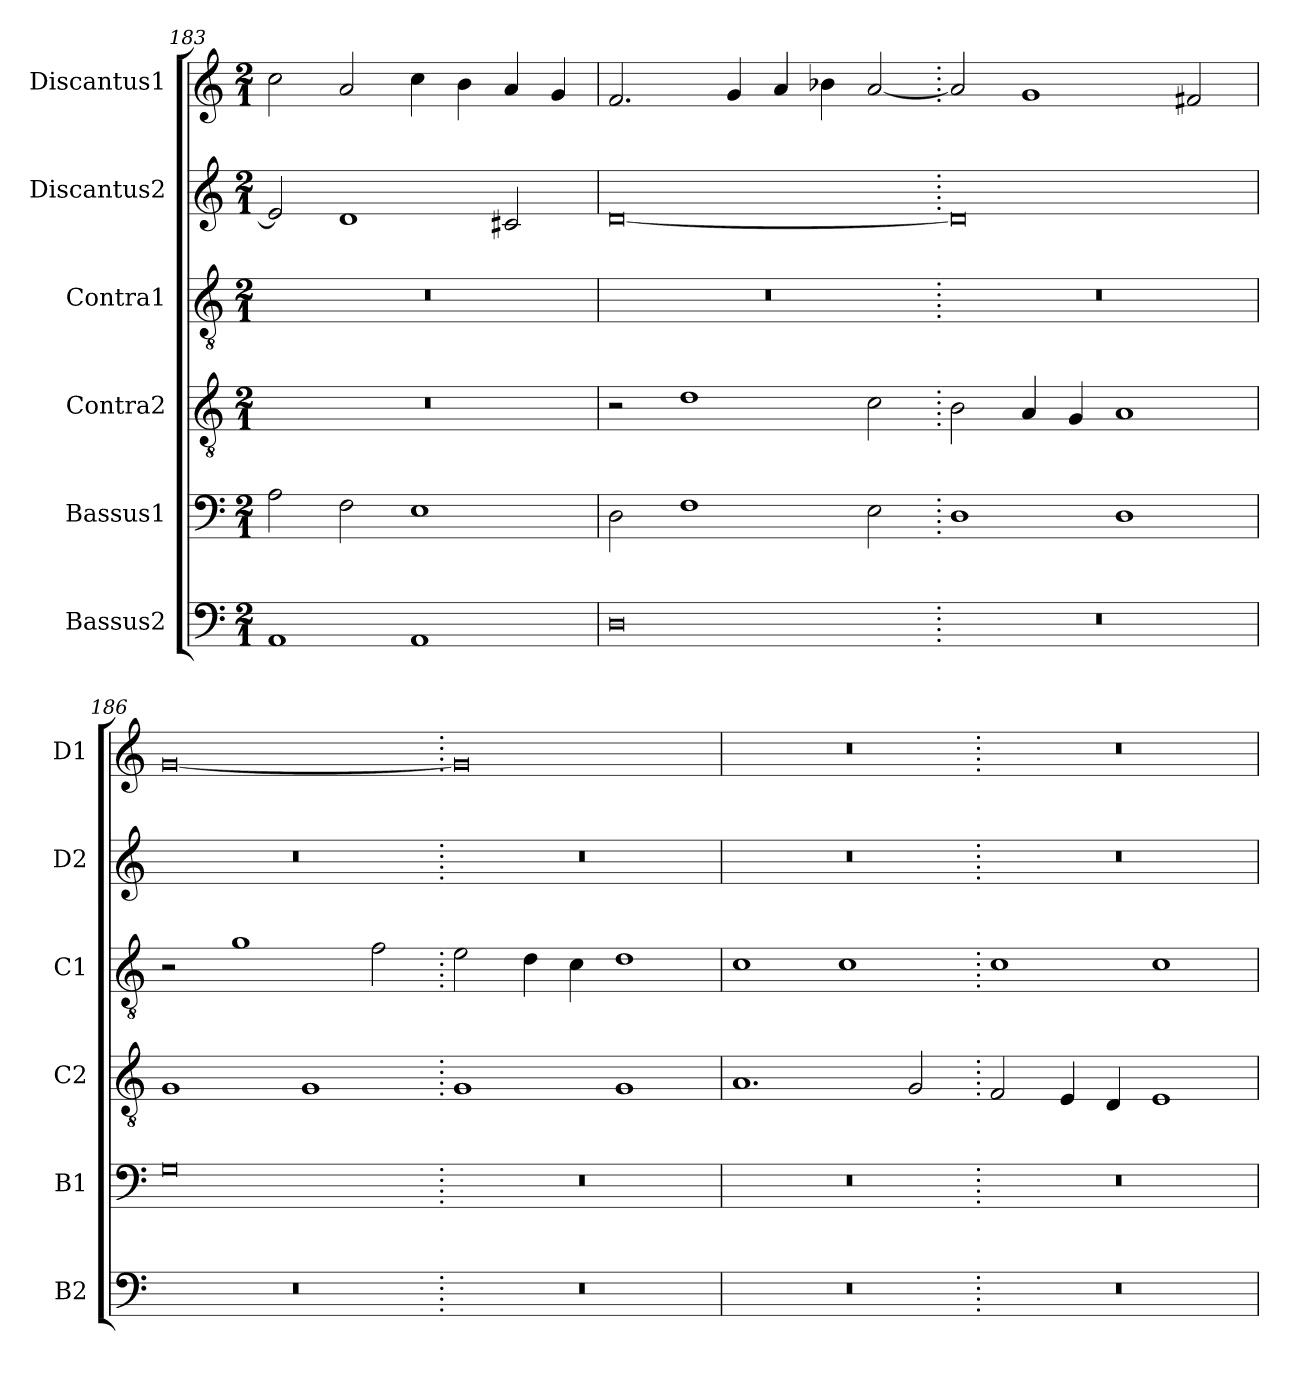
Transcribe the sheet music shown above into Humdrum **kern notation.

**kern	**kern	**kern	**kern	**kern	**kern
*part6	*part5	*part4	*part3	*part2	*part1
*staff6	*staff5	*staff4	*staff3	*staff2	*staff1
*I"Bassus2	*I"Bassus1	*I"Contra2	*I"Contra1	*I"Discantus2	*I"Discantus1
*I'B2	*I'B1	*I'C2	*I'C1	*I'D2	*I'D1
*clefF4	*clefF4	*clefGv2	*clefGv2	*clefG2	*clefG2
*k[]	*k[]	*k[]	*k[]	*k[]	*k[]
*M2/1	*M2/1	*M2/1	*M2/1	*M2/1	*M2/1
=183	=183	=183	=183	=183	=183
1AA	2A\	0r	0r	2e/]	2cc\
.	2F\	.	.	1d	2a/
1AA	1E	.	.	.	4cc\
.	.	.	.	.	4b\
.	.	.	.	2c#X/	4a/
.	.	.	.	.	4g/
=184	=184	=184	=184	=184	=184
0D	2D\	2r	0r	[0d	2.f/
.	1F	1d	.	.	.
.	.	.	.	.	4g/
.	.	.	.	.	4a/
.	.	.	.	.	4b-X\
.	2E\	2c\	.	.	[2a/
=185.	=185.	=185.	=185.	=185.	=185.
0r	1D	2B\	0r	0d]	2a/]
.	.	4A/	.	.	1g
.	.	4G/	.	.	.
.	1D	1A	.	.	.
.	.	.	.	.	2f#X/
=186	=186	=186	=186	=186	=186
0r	0G	1G	2r	0r	[0g
.	.	.	1g	.	.
.	.	1G	.	.	.
.	.	.	2f\	.	.
=187.	=187.	=187.	=187.	=187.	=187.
0r	0r	1G	2e\	0r	0g]
.	.	.	4d\	.	.
.	.	.	4c\	.	.
.	.	1G	1d	.	.
=188	=188	=188	=188	=188	=188
0r	0r	1.A	1c	0r	0r
.	.	.	1c	.	.
.	.	2G/	.	.	.
=189.	=189.	=189.	=189.	=189.	=189.
0r	0r	2F/	1c	0r	0r
.	.	4E/	.	.	.
.	.	4D/	.	.	.
.	.	1E	1c	.	.
=	=	=	=	=	=
*-	*-	*-	*-	*-	*-
